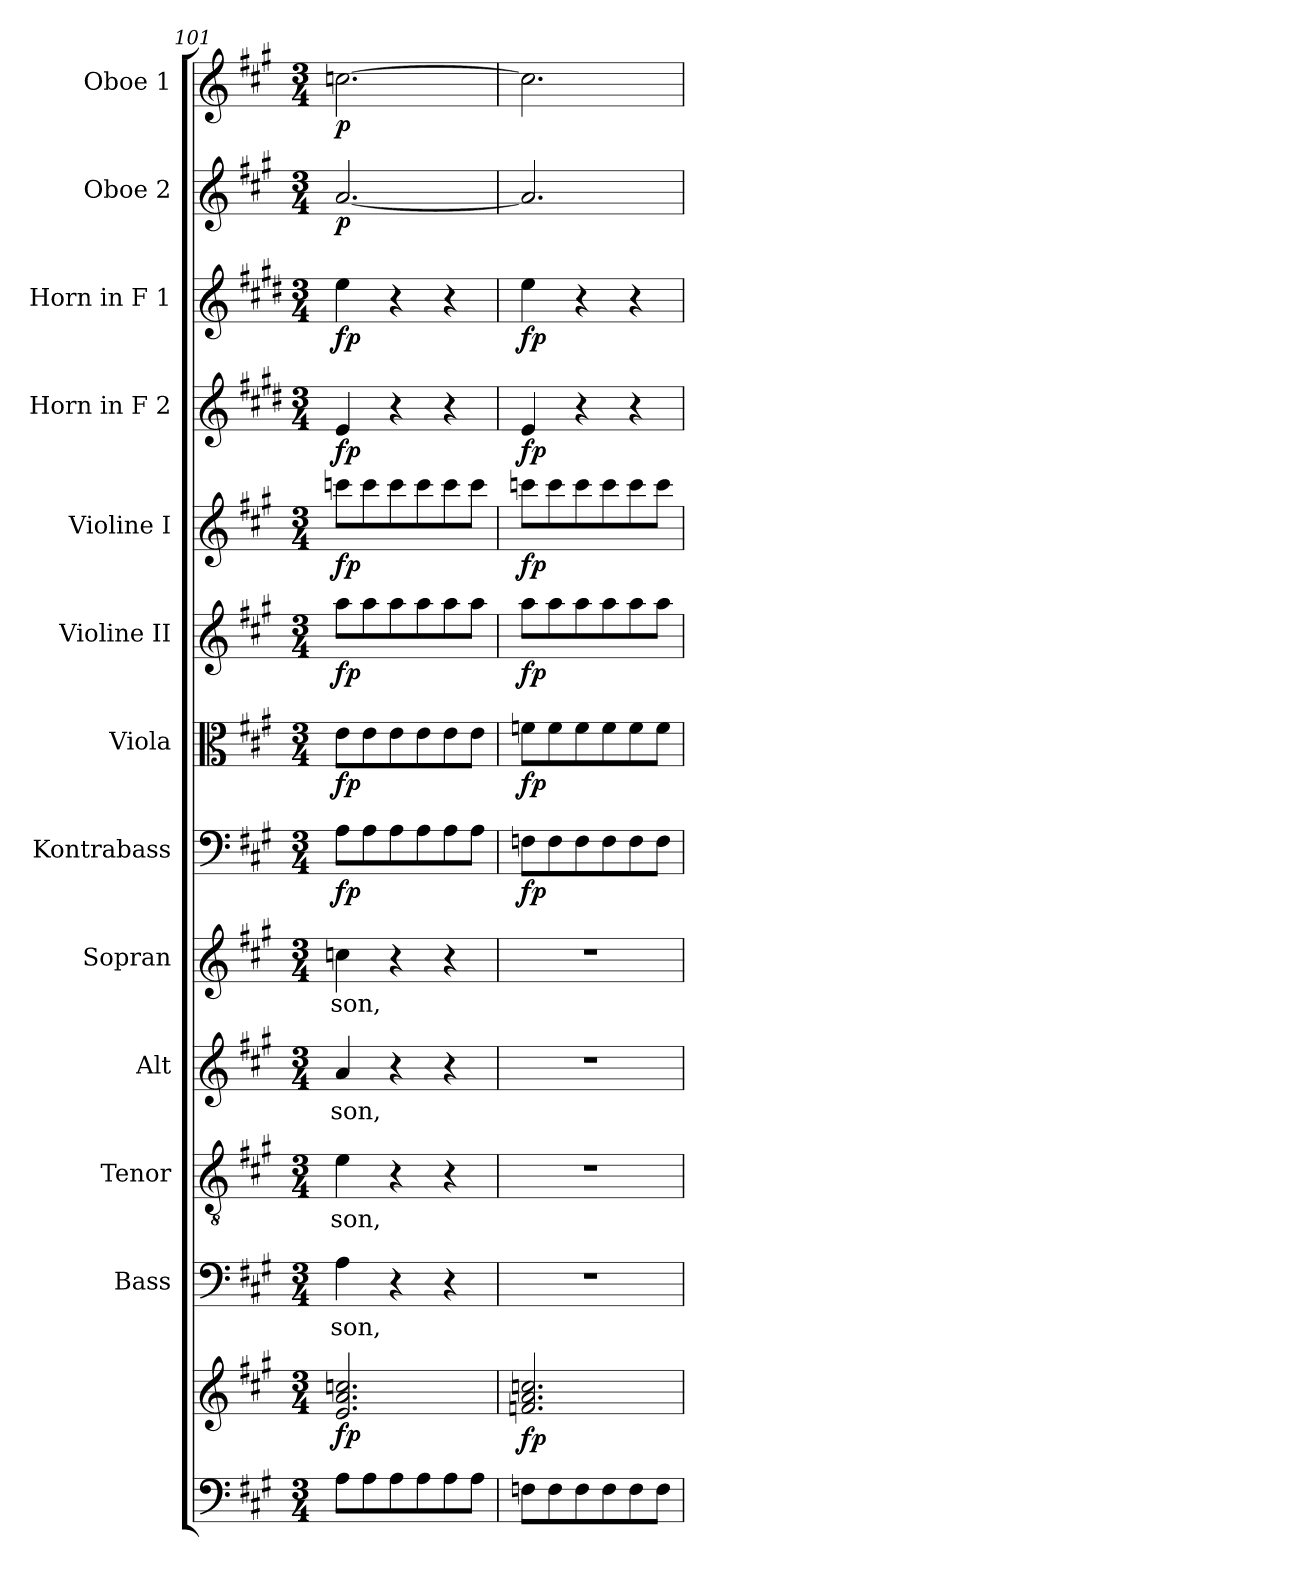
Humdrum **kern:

**kern	**kern	**dynam	**kern	**text	**kern	**text	**kern	**text	**kern	**text	**kern	**dynam	**kern	**dynam	**kern	**dynam	**kern	**dynam	**kern	**dynam	**kern	**dynam	**kern	**dynam	**kern	**dynam
*part13	*part13	*part13	*part12	*part12	*part11	*part11	*part10	*part10	*part9	*part9	*part8	*part8	*part7	*part7	*part6	*part6	*part5	*part5	*part4	*part4	*part3	*part3	*part2	*part2	*part1	*part1
*staff14	*staff13	*staff13/14	*staff12	*staff12	*staff11	*staff11	*staff10	*staff10	*staff9	*staff9	*staff8	*staff8	*staff7	*staff7	*staff6	*staff6	*staff5	*staff5	*staff4	*staff4	*staff3	*staff3	*staff2	*staff2	*staff1	*staff1
*	*	*	*I"Bass	*	*I"Tenor	*	*I"Alt	*	*I"Sopran	*	*I"Kontrabass	*	*I"Viola	*	*I"Violine II	*	*I"Violine I	*	*I"Horn in F 2	*	*I"Horn in F 1	*	*I"Oboe 2	*	*I"Oboe 1	*
*	*	*	*I'B.	*	*I'T.	*	*I'A.	*	*I'S.	*	*I'Kb.	*	*I'Vla.	*	*I'Vl. II	*	*I'Vl. I	*	*	*	*	*	*I'Ob.. 2	*	*I'Ob. 1	*
*clefF4	*clefG2	*	*clefF4	*	*clefGv2	*	*clefG2	*	*clefG2	*	*clefF4	*	*clefC3	*	*clefG2	*	*clefG2	*	*clefG2	*	*clefG2	*	*clefG2	*	*clefG2	*
*	*	*	*	*	*	*	*	*	*	*	*ITrd7c12	*	*	*	*	*	*	*	*ITrd4c7	*	*ITrd4c7	*	*	*	*	*
*k[f#c#g#]	*k[f#c#g#]	*	*k[f#c#g#]	*	*k[f#c#g#]	*	*k[f#c#g#]	*	*k[f#c#g#]	*	*k[f#c#g#]	*	*k[f#c#g#]	*	*k[f#c#g#]	*	*k[f#c#g#]	*	*k[f#c#g#]	*	*k[f#c#g#]	*	*k[f#c#g#]	*	*k[f#c#g#]	*
*A:	*A:	*	*A:	*	*A:	*	*A:	*	*A:	*	*A:	*	*A:	*	*A:	*	*A:	*	*A:	*	*A:	*	*A:	*	*A:	*
*M3/4	*M3/4	*	*M3/4	*	*M3/4	*	*M3/4	*	*M3/4	*	*M3/4	*	*M3/4	*	*M3/4	*	*M3/4	*	*M3/4	*	*M3/4	*	*M3/4	*	*M3/4	*
=101	=101	=101	=101	=101	=101	=101	=101	=101	=101	=101	=101	=101	=101	=101	=101	=101	=101	=101	=101	=101	=101	=101	=101	=101	=101	=101
!	!	!LO:DY:b	!	!LO:LY:b	!	!LO:LY:b	!	!LO:LY:b	!	!LO:LY:b	!	!LO:DY:b	!	!LO:DY:b	!	!LO:DY:b	!	!LO:DY:b	!	!LO:DY:b	!	!LO:DY:b	!	!LO:DY:b	!	!LO:DY:b
8A\L	2.e/ 2.a/ 2.ccn/	fp	4A\	-son,	4e\	-son,	4a/	-son,	4ccn\	-son,	8AA\L	fp	8e\L	fp	8aa\L	fp	8cccn\L	fp	4A/	fp	4a\	fp	[2.a/	p	[2.ccn\	p
8A\	.	.	.	.	.	.	.	.	.	.	8AA\	.	8e\	.	8aa\	.	8ccc\	.	.	.	.	.	.	.	.	.
8A\	.	.	4r	.	4r	.	4r	.	4r	.	8AA\	.	8e\	.	8aa\	.	8ccc\	.	4r	.	4r	.	.	.	.	.
8A\	.	.	.	.	.	.	.	.	.	.	8AA\	.	8e\	.	8aa\	.	8ccc\	.	.	.	.	.	.	.	.	.
8A\	.	.	4r	.	4r	.	4r	.	4r	.	8AA\	.	8e\	.	8aa\	.	8ccc\	.	4r	.	4r	.	.	.	.	.
8A\J	.	.	.	.	.	.	.	.	.	.	8AA\J	.	8e\J	.	8aa\J	.	8ccc\J	.	.	.	.	.	.	.	.	.
=102	=102	=102	=102	=102	=102	=102	=102	=102	=102	=102	=102	=102	=102	=102	=102	=102	=102	=102	=102	=102	=102	=102	=102	=102	=102	=102
!	!	!LO:DY:b	!	!	!	!	!	!	!	!	!	!LO:DY:b	!	!LO:DY:b	!	!LO:DY:b	!	!LO:DY:b	!	!LO:DY:b	!	!LO:DY:b	!	!	!	!
8Fn\L	2.fn/ 2.a/ 2.ccn/	fp	2.r	.	2.r	.	2.r	.	2.r	.	8FFn\L	fp	8fn\L	fp	8aa\L	fp	8cccn\L	fp	4A/	fp	4a\	fp	2.a/]	.	2.cc\]	.
8F\	.	.	.	.	.	.	.	.	.	.	8FF\	.	8f\	.	8aa\	.	8ccc\	.	.	.	.	.	.	.	.	.
8F\	.	.	.	.	.	.	.	.	.	.	8FF\	.	8f\	.	8aa\	.	8ccc\	.	4r	.	4r	.	.	.	.	.
8F\	.	.	.	.	.	.	.	.	.	.	8FF\	.	8f\	.	8aa\	.	8ccc\	.	.	.	.	.	.	.	.	.
8F\	.	.	.	.	.	.	.	.	.	.	8FF\	.	8f\	.	8aa\	.	8ccc\	.	4r	.	4r	.	.	.	.	.
8F\J	.	.	.	.	.	.	.	.	.	.	8FF\J	.	8f\J	.	8aa\J	.	8ccc\J	.	.	.	.	.	.	.	.	.
=	=	=	=	=	=	=	=	=	=	=	=	=	=	=	=	=	=	=	=	=	=	=	=	=	=	=
*-	*-	*-	*-	*-	*-	*-	*-	*-	*-	*-	*-	*-	*-	*-	*-	*-	*-	*-	*-	*-	*-	*-	*-	*-	*-	*-
